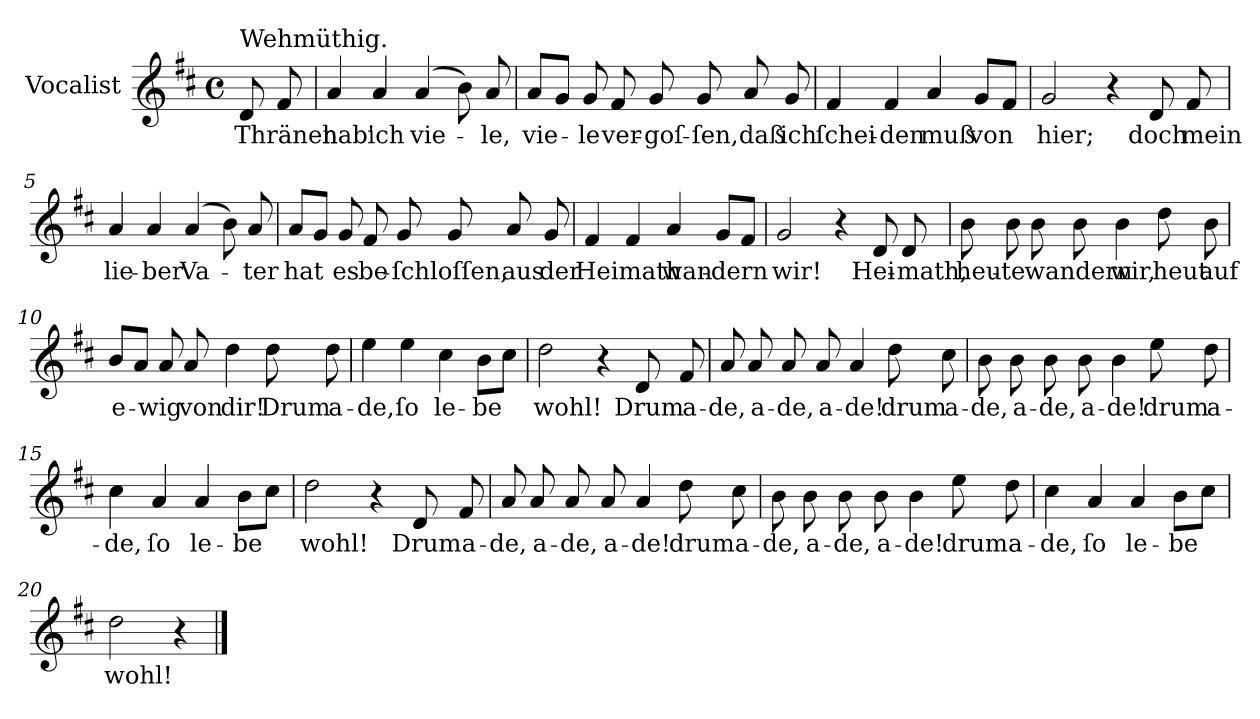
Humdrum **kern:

**kern	**text
*part1	*part1
*staff1	*staff1
*I"Vocalist	*
*clefG2	*
*k[f#c#]	*
*D:	*
*M4/4	*
*met(c)	*
=	=
!LO:TX:a:t=Wehmüthig.	!
8d	Thränen
8f#	.
=1	=1
4a	hab'
4a	ich
(4a	vie-
8b)	.
8a	-le,
=2	=2
8aL	vie-
8gJ	.
8g	-le
8f#	ver-
8g	-goſ-
8g	-ſen,
8a	daß
8g	ich
=3	=3
4f#	ſchei-
4f#	-den
4a	muß
8gL	von
8f#J	.
=4	=4
2g	hier;
4r	.
8d	doch
8f#	mein
=5	=5
4a	lie-
4a	-ber
(4a	Va-
8b)	.
8a	-ter
=6	=6
8aL	hat
8gJ	.
8g	es
8f#	be-
8g	-ſchloſſen,
8g	.
8a	aus
8g	der
=7	=7
4f#	Heimath
4f#	.
4a	wan-
8gL	-dern
8f#J	.
=8	=8
2g	wir!
4r	.
8d	Hei-
8d	-math,
=9	=9
8b	heu-
8b	-te
8b	wandern
8b	.
4b	wir,
8dd	heut
8b	auf
=10	=10
8bL	e-
8aJ	.
8a	-wig
8a	von
4dd	dir!
8dd	Drum
8dd	a-
=11	=11
4ee	-de,
4ee	ſo
4cc#	le-
8bL	-be
8cc#J	.
=12	=12
2dd	wohl!
4r	.
8d	Drum
8f#	a-
=13	=13
8a	-de,
8a	a-
8a	-de,
8a	a-
4a	-de!
8dd	drum
8cc#	a-
=14	=14
8b	-de,
8b	a-
8b	-de,
8b	a-
4b	-de!
8ee	drum
8dd	a-
=15	=15
4cc#	-de,
4a	ſo
4a	le-
8bL	-be
8cc#J	.
=16	=16
2dd	wohl!
4r	.
8d	Drum
8f#	a-
=17	=17
8a	-de,
8a	a-
8a	-de,
8a	a-
4a	-de!
8dd	drum
8cc#	a-
=18	=18
8b	-de,
8b	a-
8b	-de,
8b	a-
4b	-de!
8ee	drum
8dd	a-
=19	=19
4cc#	-de,
4a	ſo
4a	le-
8bL	-be
8cc#J	.
=20	=20
2dd	wohl!
4r	.
==	==
*-	*-
